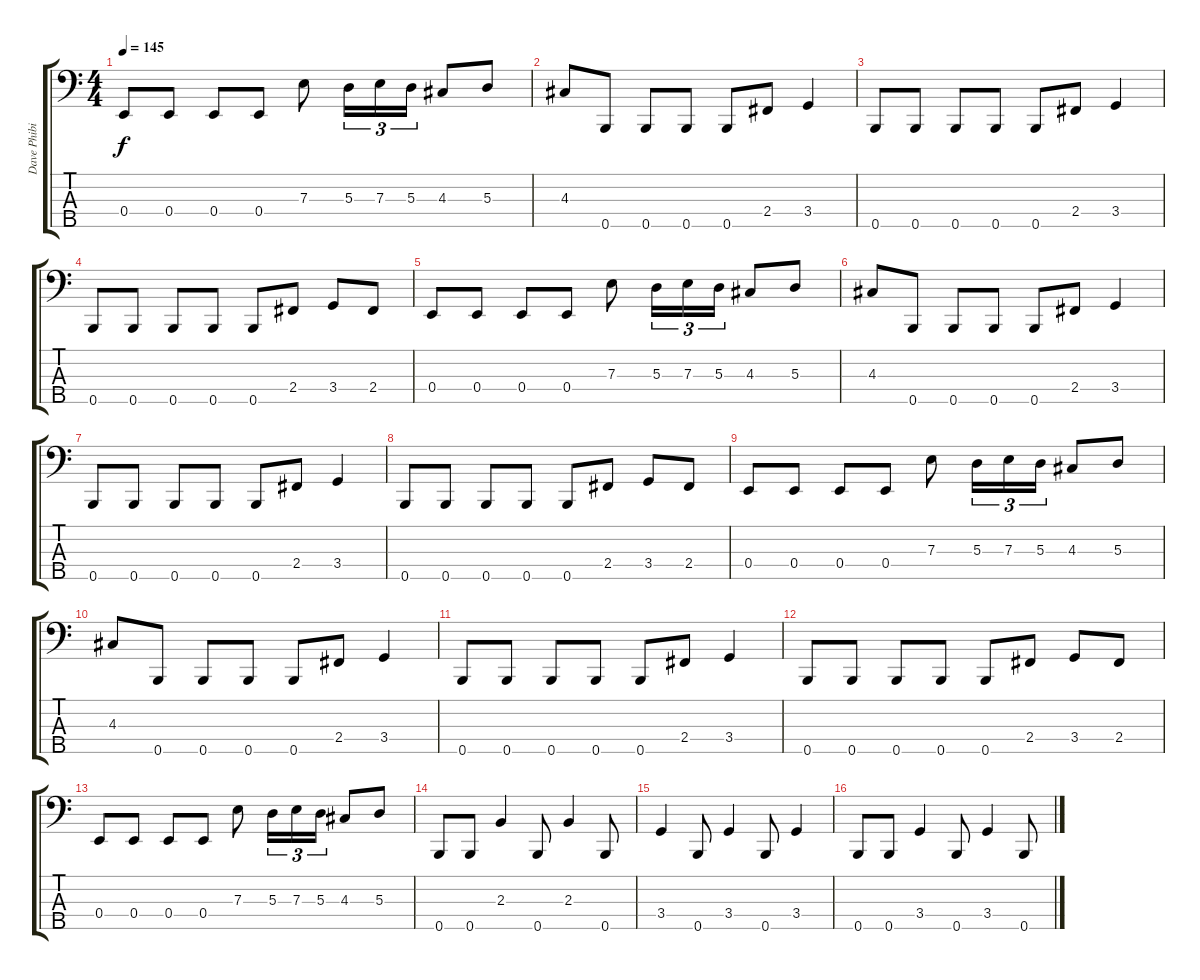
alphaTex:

\track ("Dave Phibis (Bass)" "Dave Phibi") {instrument electricbasspick}
\staff {score tabs}
\tuning (G2 D2 A1 E1 B0) {hide}
\ts (4 4)
\tempo 145
\clef f4
\ks c
0.4.8{dy f} 0.4.8 0.4.8 0.4.8 7.3.8 5.3.16{tu (3 2)} 7.3.16{tu (3 2)} 5.3.16{tu (3 2)} 4.3.8 5.3.8 |
4.3.8 0.5.8 0.5.8 0.5.8 0.5.8 2.4.8 3.4.4 |
0.5.8 0.5.8 0.5.8 0.5.8 0.5.8 2.4.8 3.4.4 |
0.5.8 0.5.8 0.5.8 0.5.8 0.5.8 2.4.8 3.4.8 2.4.8 |
0.4.8 0.4.8 0.4.8 0.4.8 7.3.8 5.3.16{tu (3 2)} 7.3.16{tu (3 2)} 5.3.16{tu (3 2)} 4.3.8 5.3.8 |
4.3.8 0.5.8 0.5.8 0.5.8 0.5.8 2.4.8 3.4.4 |
0.5.8 0.5.8 0.5.8 0.5.8 0.5.8 2.4.8 3.4.4 |
0.5.8 0.5.8 0.5.8 0.5.8 0.5.8 2.4.8 3.4.8 2.4.8 |
0.4.8 0.4.8 0.4.8 0.4.8 7.3.8 5.3.16{tu (3 2)} 7.3.16{tu (3 2)} 5.3.16{tu (3 2)} 4.3.8 5.3.8 |
4.3.8 0.5.8 0.5.8 0.5.8 0.5.8 2.4.8 3.4.4 |
0.5.8 0.5.8 0.5.8 0.5.8 0.5.8 2.4.8 3.4.4 |
0.5.8 0.5.8 0.5.8 0.5.8 0.5.8 2.4.8 3.4.8 2.4.8 |
0.4.8 0.4.8 0.4.8 0.4.8 7.3.8 5.3.16{tu (3 2)} 7.3.16{tu (3 2)} 5.3.16{tu (3 2)} 4.3.8 5.3.8 |
0.5.8 0.5.8 2.3.4 0.5.8 2.3.4 0.5.8 |
3.4.4 0.5.8 3.4.4 0.5.8 3.4.4 |
0.5.8 0.5.8 3.4.4 0.5.8 3.4.4 0.5.8
